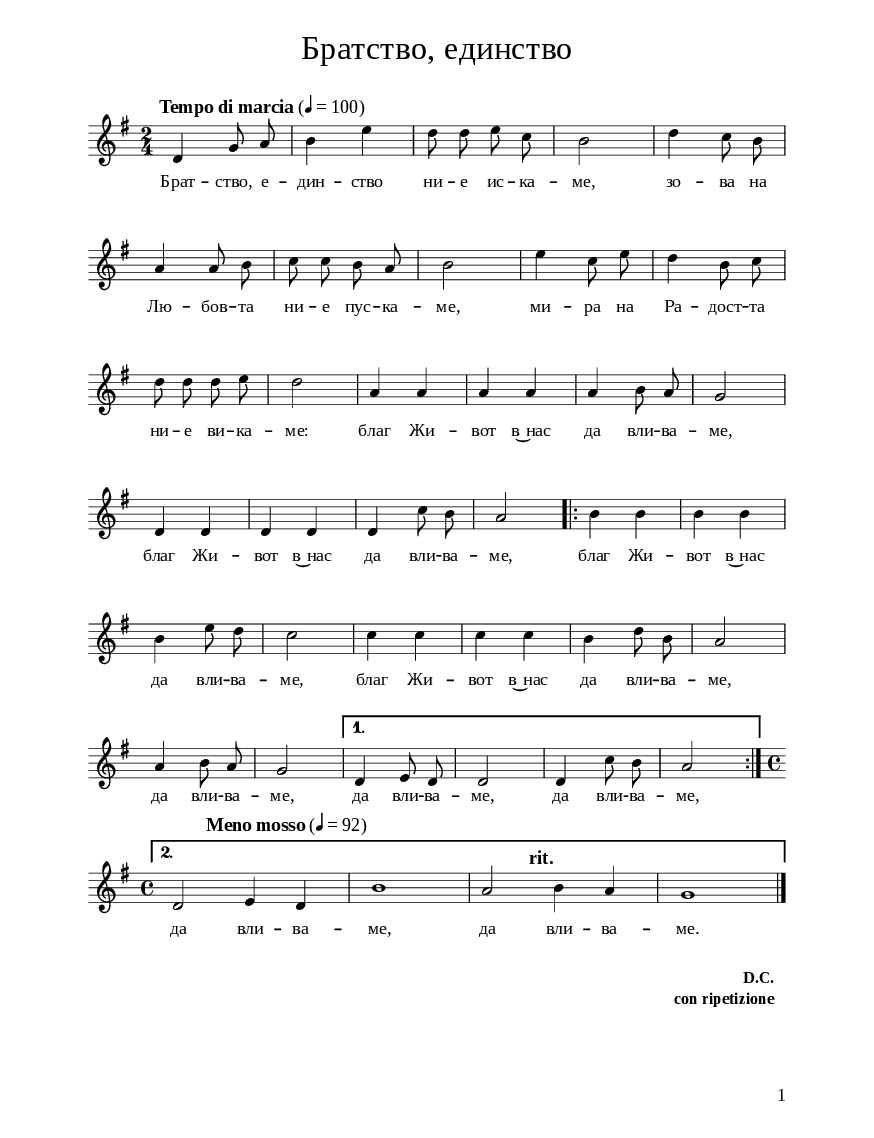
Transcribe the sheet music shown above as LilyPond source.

\version "2.24.2"

% include paper part and global functions
\include "include/globals.ily"

\bookpart {
  \label #'ref020
  \tocItem \markup "Братство, единство"
  \include "include/bookpart-paper.ily"
  \score {
    \include "include/score-layout.ily"

    \new Voice \absolute {
      \clef treble
      \key g \major
      \time 2/4
      \tempoFunc "Tempo di marcia" 4 "100"
      \autoBeamOff

      d'4 g'8 a'8 | b'4 e''4 | d''8 d''8 e''8 c''8 | b'2| d''4 c''8 b'8 | \break
      a'4 a'8 b'8 | c''8 c''8 b'8  a'8| b'2 | e''4 c''8 e''8 | d''4 b'8 c''8 | \break
      d''8 d''8 d''8 e''8 | d''2 | a'4 a'4 | a'4 a'4 | a'4 b'8 a'8 | g'2 | \break
      d'4 d'4 | d'4 d'4 | d'4 c''8 b'8 | a'2 \repeat volta 2 {
        b'4 b'4 | b'4 b'4 | \break
        b'4 e''8 d''8 | c''2 | c''4 c''4|c''4 c''4| b'4 d''8 b'8 |a'2 |\break
        a'4 b'8 a'8 | g'2|
      }
      \alternative {
        { d'4 e'8 d'8 | d'2 | d'4 c''8 b'8| a'2 }
        {
          \time 4/4 \break
          \override Score.MetronomeMark.outside-staff-priority = #599
          \override Score.MetronomeMark.X-extent=#'(-4.5 . 0)
          \tempoFunc "Meno mosso" 4 "92"
          d'2 e'4 d'4 | b'1 | \tempo "rit." a'2 b'4 a'4 | g'1| \bar "|." \break
        }
      }
    }

    \addlyrics {
      Брат -- ство, е -- дин -- ство ни -- е ис -- ка -- ме,
      зо -- ва на Лю -- бов -- та ни -- е пус -- ка -- ме, ми -- ра на Ра -- дост -- та
      ни -- е ви -- ка -- ме: благ Жи -- вот в~нас да вли -- ва -- ме,
      благ Жи -- вот в~нас да вли -- ва -- ме, благ Жи -- вот в~нас
      да вли -- ва -- ме, благ Жи -- вот в~нас да вли -- ва -- ме,
      да вли -- ва -- ме, да вли -- ва -- ме, да вли -- ва -- ме,
      да вли -- ва -- ме, да вли -- ва -- ме.
    }

    \header {
      title = \titleFunc " Братство, единство " "Bratstvo, edinstvo"
    }

    \midi{}

  } % score
  \markup \dc-two "D.C." "con ripetizione"

} % bookpart
